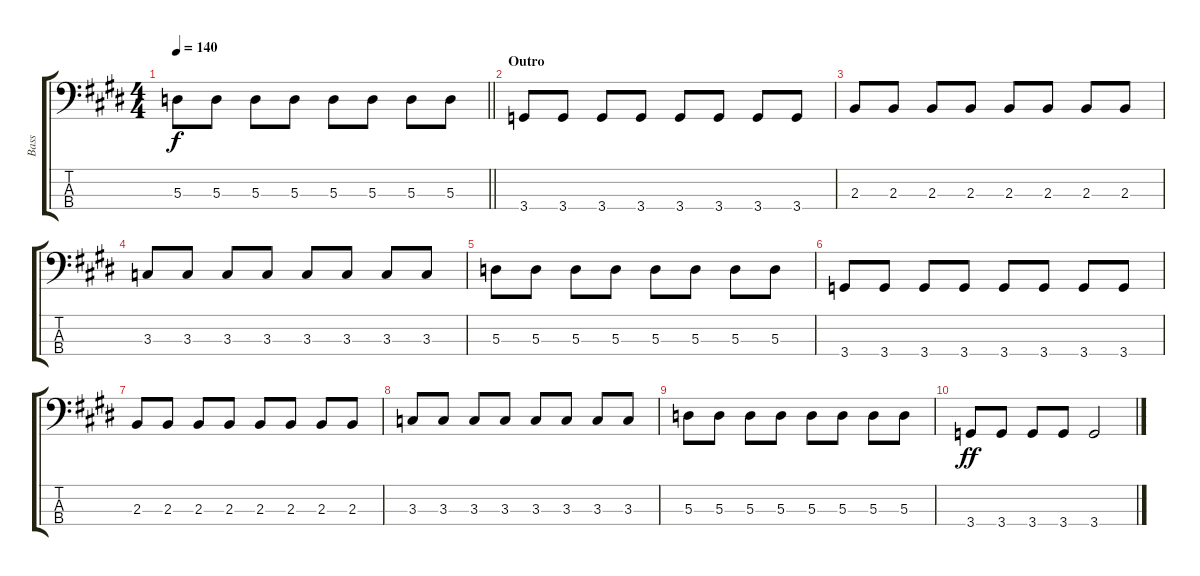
\track ("Bass" "Bass") {instrument electricbassfinger}
\staff {score tabs}
\tuning (G2 D2 A1 E1) {hide}
\ts (4 4)
\tempo 140
\clef f4
\barLineRight lightlight
\ks c#minor
5.3.8{dy f} 5.3.8 5.3.8 5.3.8 5.3.8 5.3.8 5.3.8 5.3.8 |
\section ("" "Outro")
3.4.8 3.4.8 3.4.8 3.4.8 3.4.8 3.4.8 3.4.8 3.4.8 |
2.3.8 2.3.8 2.3.8 2.3.8 2.3.8 2.3.8 2.3.8 2.3.8 |
3.3.8 3.3.8 3.3.8 3.3.8 3.3.8 3.3.8 3.3.8 3.3.8 |
5.3.8 5.3.8 5.3.8 5.3.8 5.3.8 5.3.8 5.3.8 5.3.8 |
3.4.8 3.4.8 3.4.8 3.4.8 3.4.8 3.4.8 3.4.8 3.4.8 |
2.3.8 2.3.8 2.3.8 2.3.8 2.3.8 2.3.8 2.3.8 2.3.8 |
3.3.8 3.3.8 3.3.8 3.3.8 3.3.8 3.3.8 3.3.8 3.3.8 |
5.3.8 5.3.8 5.3.8 5.3.8 5.3.8 5.3.8 5.3.8 5.3.8 |
3.4.8{dy ff} 3.4.8 3.4.8 3.4.8 3.4.2
